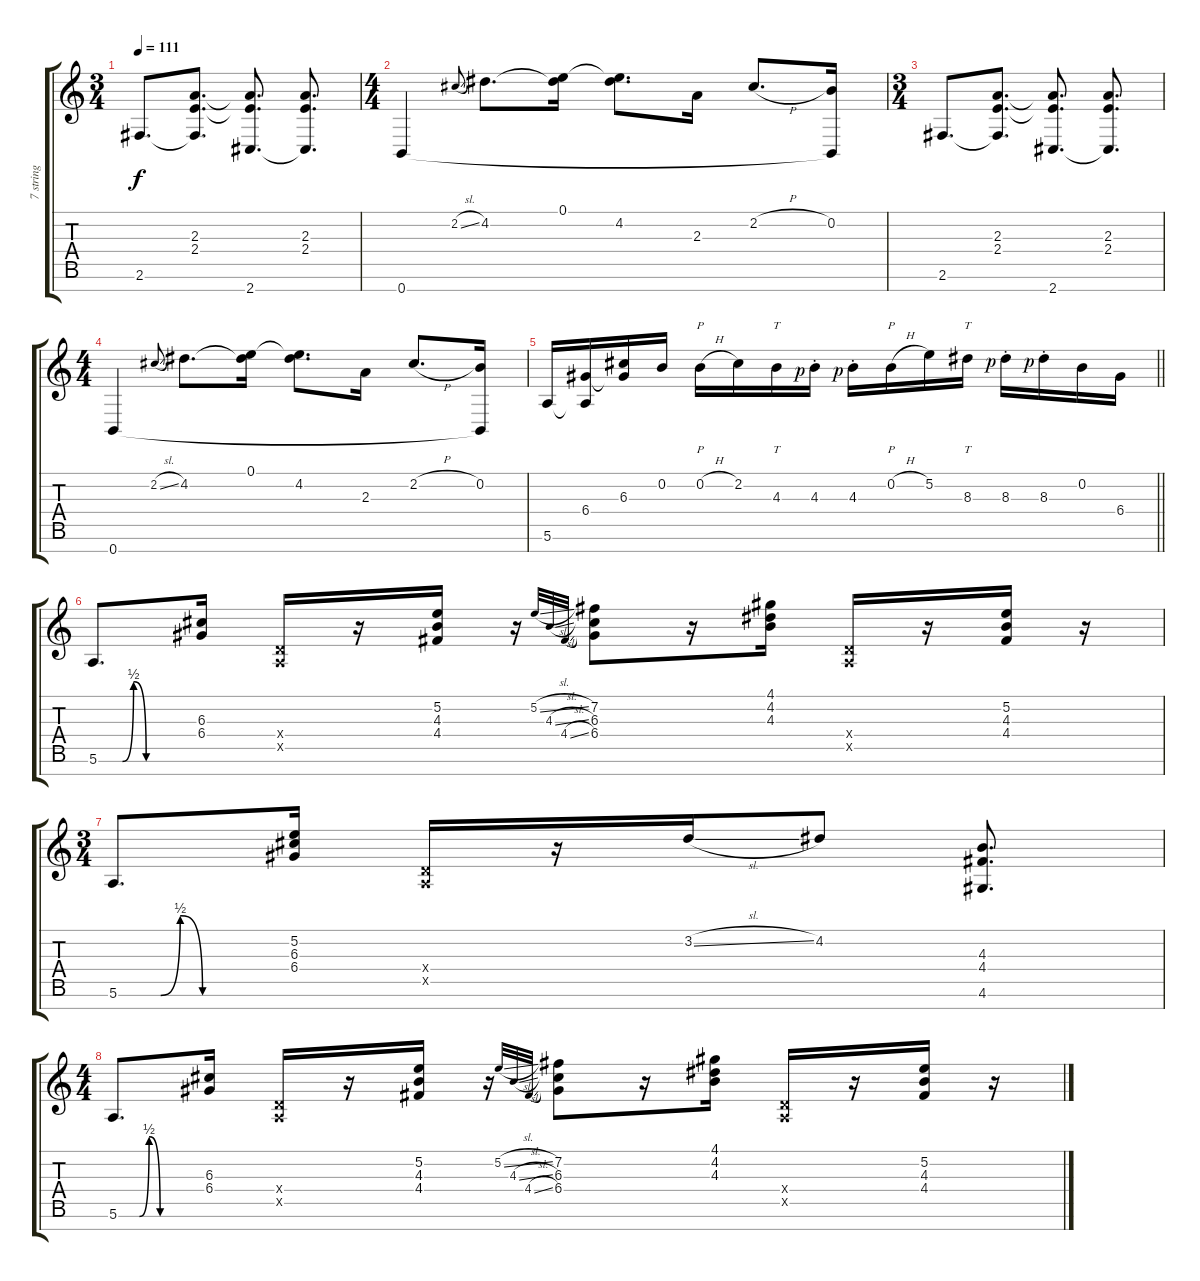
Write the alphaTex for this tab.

\track ("7 string" "7 string") {instrument electricguitarjazz}
\staff {score tabs}
\tuning (E4 B3 G3 D3 A2 E2 B1) {hide}
\ts (3 4)
\tempo 111
\clef g2
\ks c
2.6.8{d dy f} (2.3 2.4 2.6{t}).8{d} (2.3{t} 2.4{t} 2.7).8{d} (2.3 2.4 2.7{t}).8{d} |
\ts (4 4)
0.7.4 2.2{sl}.8{gr onbeat} 4.2.8{d} (0.1 4.2{t}).16 (0.1{t} 4.2).8{d} 2.3.16 2.2{h}.8{d} (0.2 0.7{t}).16 |
\ts (3 4)
2.6.8{d} (2.3 2.4 2.6{t}).8{d} (2.3{t} 2.4{t} 2.7).8{d} (2.3 2.4 2.7{t}).8{d} |
\ts (4 4)
0.7.4 2.2{sl}.8{gr onbeat} 4.2.8{d} (0.1 4.2{t}).16 (0.1{t} 4.2).8{d} 2.3.16 2.2{h}.8{d} (0.2 0.7{t}).16 |
\barLineRight lightlight
5.6.16 (6.4 5.6{t}).16 (6.3 6.4{t}).16 0.2.16 0.2{h}.16{p} 2.2.16 4.3.16{tt} 4.3{st rf 1}.16 4.3{st rf 1}.16 0.2{h}.16{p} 5.2.16 8.3.16{tt} 8.3{st rf 1}.16 8.3{st rf 1}.16 0.2.16 6.4.16 |
\section ("" "")
5.6{be (custom 0 0 15 0 22 2 30 0 45 0 60 0)}.8{d} (6.3 6.4).16 (0.4{x} 0.5{x}).16 r.16 (5.2 4.3 4.4).16 r.16 5.2{sl}.32{gr onbeat} 4.3{sl}.32{gr onbeat} 4.4{sl}.32{gr onbeat} (7.2 6.3 6.4).8 r.16 (4.1 4.2 4.3).16 (0.4{x} 0.5{x}).16 r.16 (5.2 4.3 4.4).16 r.16 |
\ts (3 4)
5.6{be (custom 0 0 15 0 22 2 30 0 45 0 60 0)}.8{d} (5.2 6.3 6.4).16 (0.4{x} 0.5{x}).16 r.16 3.2{sl}.16 4.2.8 (4.3 4.4 4.6).8{d} |
\ts (4 4)
5.6{be (custom 0 0 15 0 22 2 30 0 45 0 60 0)}.8{d} (6.3 6.4).16 (0.4{x} 0.5{x}).16 r.16 (5.2 4.3 4.4).16 r.16 5.2{sl}.32{gr onbeat} 4.3{sl}.32{gr onbeat} 4.4{sl}.32{gr onbeat} (7.2 6.3 6.4).8 r.16 (4.1 4.2 4.3).16 (0.4{x} 0.5{x}).16 r.16 (5.2 4.3 4.4).16 r.16
